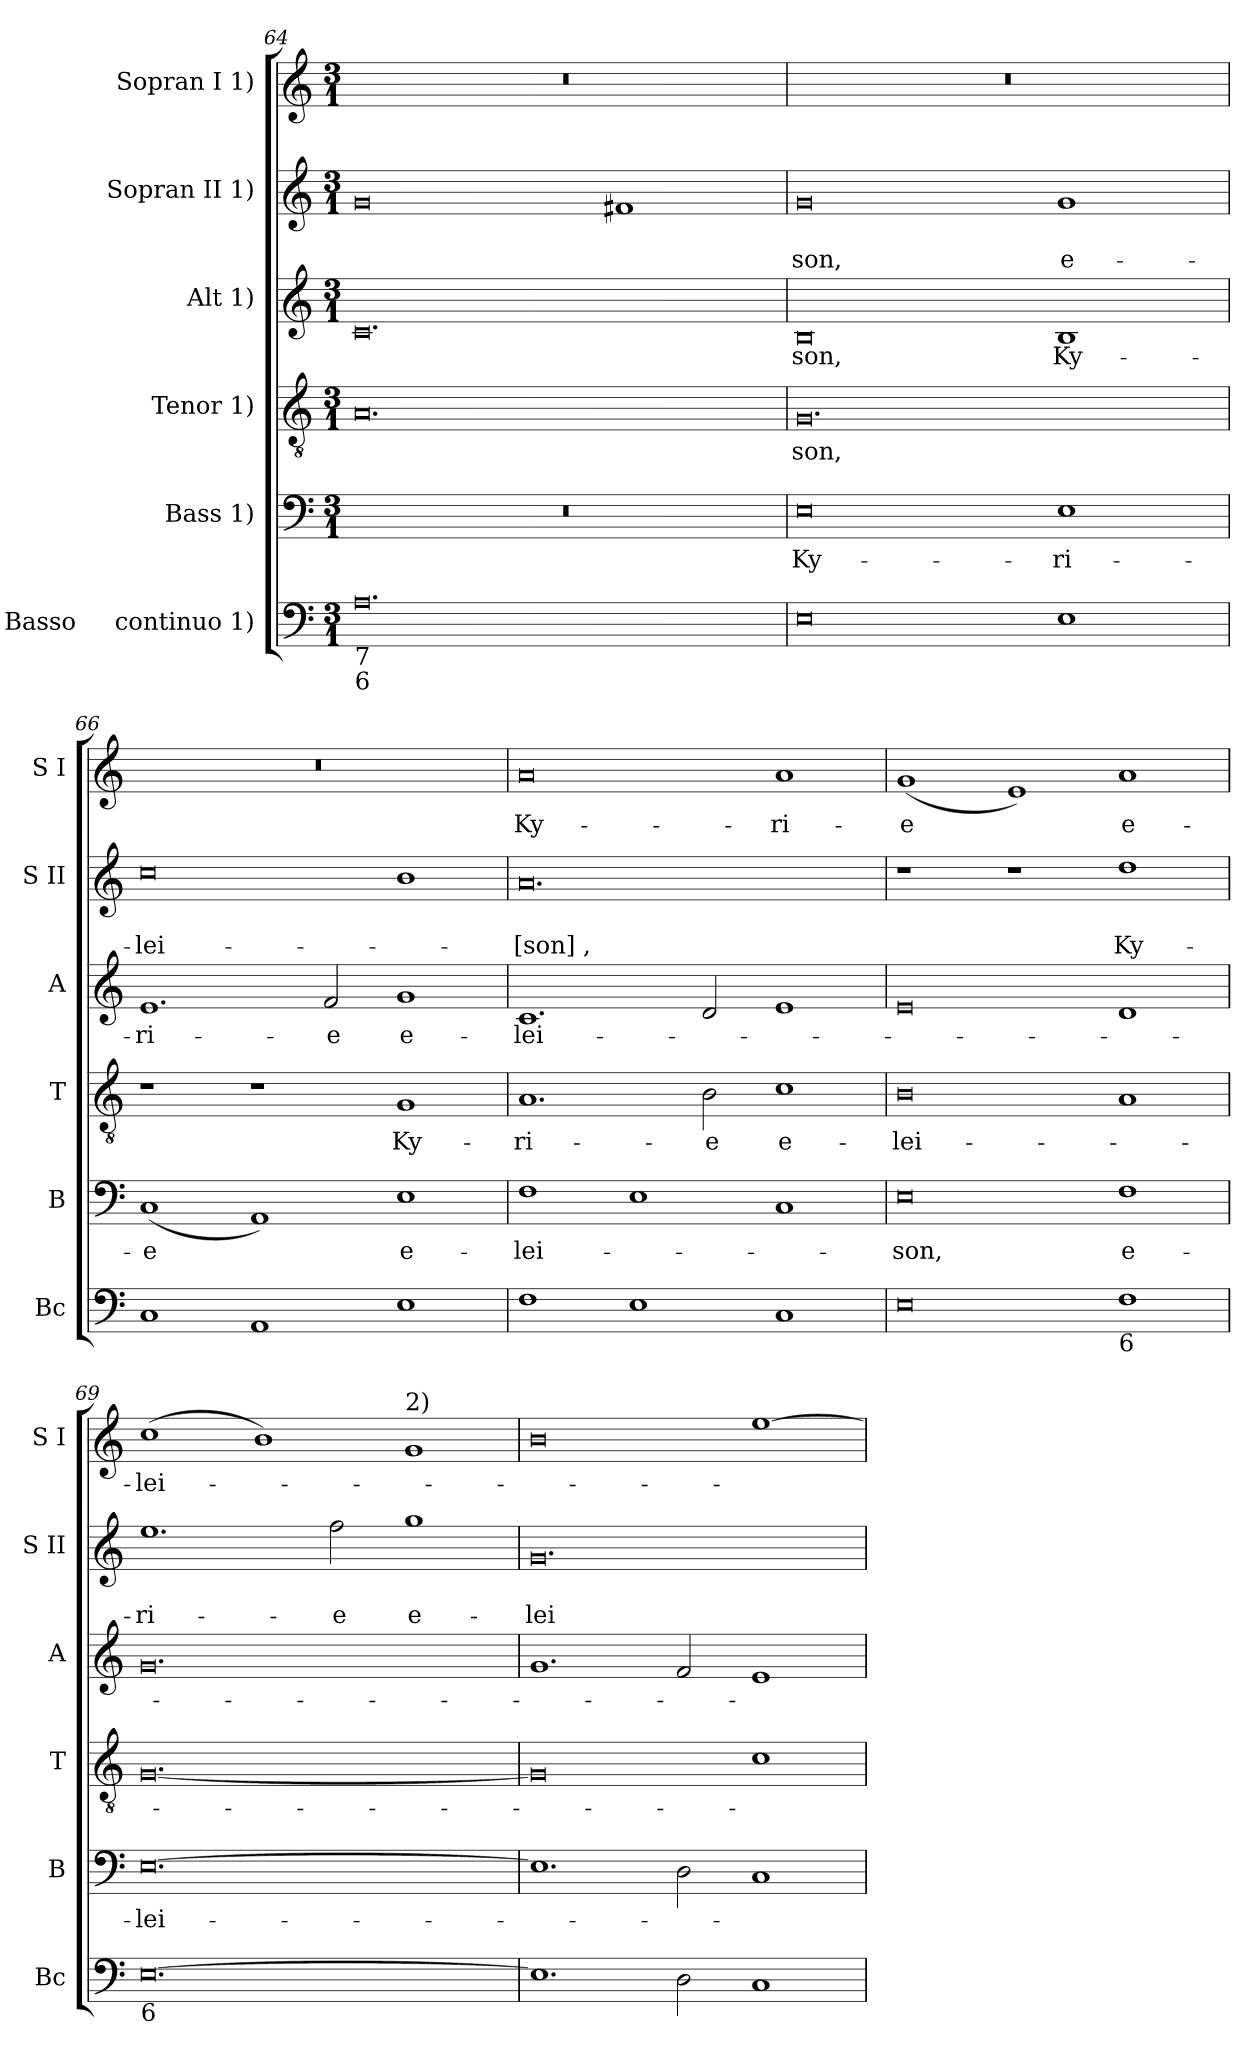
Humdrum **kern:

**kern	**kern	**text	**kern	**text	**kern	**text	**kern	**text	**text	**kern	**text
*part6	*part5	*part5	*part4	*part4	*part3	*part3	*part2	*part2	*part2	*part1	*part1
*staff6	*staff5	*staff5	*staff4	*staff4	*staff3	*staff3	*staff2	*staff2	*staff2	*staff1	*staff1
*I"Basso     continuo 1)	*I"Bass 1)	*	*I"Tenor 1)	*	*I"Alt 1)	*	*I"Sopran II 1)	*	*	*I"Sopran I 1)	*
*I'Bc	*I'B	*	*I'T	*	*I'A	*	*I'S II	*	*	*I'S I	*
*clefF4	*clefF4	*	*clefGv2	*	*clefG2	*	*clefG2	*	*	*clefG2	*
*k[]	*k[]	*	*k[]	*	*k[]	*	*k[]	*	*	*k[]	*
*C:	*C:	*	*C:	*	*C:	*	*C:	*	*	*C:	*
*M3/1	*M3/1	*	*M3/1	*	*M3/1	*	*M3/1	*	*	*M3/1	*
=64	=64	=64	=64	=64	=64	=64	=64	=64	=64	=64	=64
!LO:TX:b:t=7	!	!	!	!	!	!	!	!	!	!	!
!LO:TX:b:t=6	!	!	!	!	!	!	!	!	!	!	!
0.A	0.r	.	0.A	.	0.c	.	0g	.	.	0.r	.
.	.	.	.	.	.	.	1f#X	.	.	.	.
=65	=65	=65	=65	=65	=65	=65	=65	=65	=65	=65	=65
0E	0E	Ky-	0.G	-son,	0B	-son,	0g	.	-son,	0.r	.
1E	1E	-ri-	.	.	1B	Ky-	1g	.	e-	.	.
=66	=66	=66	=66	=66	=66	=66	=66	=66	=66	=66	=66
1C	(1C	-e	1r	.	1.e	-ri-	0cc	.	-lei-	0.r	.
1AA	1AA)	.	1r	.	.	.	.	.	.	.	.
.	.	.	.	.	2f/	-e	.	.	.	.	.
1E	1E	e-	1G	Ky-	1g	e-	1b	.	.	.	.
=67	=67	=67	=67	=67	=67	=67	=67	=67	=67	=67	=67
1F	1F	-lei-	1.A	-ri-	1.c	-lei-	0.a	.	-[son],	0a	Ky-
1E	1E	.	.	.	.	.	.	.	.	.	.
.	.	.	2B\	-e	2d/	.	.	.	.	.	.
1C	1C	.	1c	e-	1e	.	.	.	.	1a	-ri-
=68	=68	=68	=68	=68	=68	=68	=68	=68	=68	=68	=68
0E	0E	-son,	0B	-lei-	0e	.	1r	.	.	(1g	-e
.	.	.	.	.	.	.	1r	.	.	1e)	.
!LO:TX:b:t=6	!	!	!	!	!	!	!	!	!	!	!
1F	1F	e-	1A	.	1d	.	1dd	.	Ky-	1a	e-
=69	=69	=69	=69	=69	=69	=69	=69	=69	=69	=69	=69
!LO:TX:b:t=6	!	!	!	!	!	!	!	!	!	!	!
[0.E	[0.E	-lei-	[0.G	.	0.g	.	1.ee	.	-ri-	(1cc	-lei-
.	.	.	.	.	.	.	.	.	.	1b)	.
.	.	.	.	.	.	.	2ff\	.	-e	.	.
!	!	!	!	!	!	!	!	!	!	!LO:TX:a:t=2)	!
.	.	.	.	.	.	.	1gg	.	e-	1g	.
=70	=70	=70	=70	=70	=70	=70	=70	=70	=70	=70	=70
1.E]	1.E]	.	0G]	.	1.g	.	0.g	.	-lei-	0b	.
2D\	2D\	.	.	.	2f/	.	.	.	.	.	.
1C	1C	.	1c	.	1e	.	.	.	.	[1ee	.
=	=	=	=	=	=	=	=	=	=	=	=
*-	*-	*-	*-	*-	*-	*-	*-	*-	*-	*-	*-
